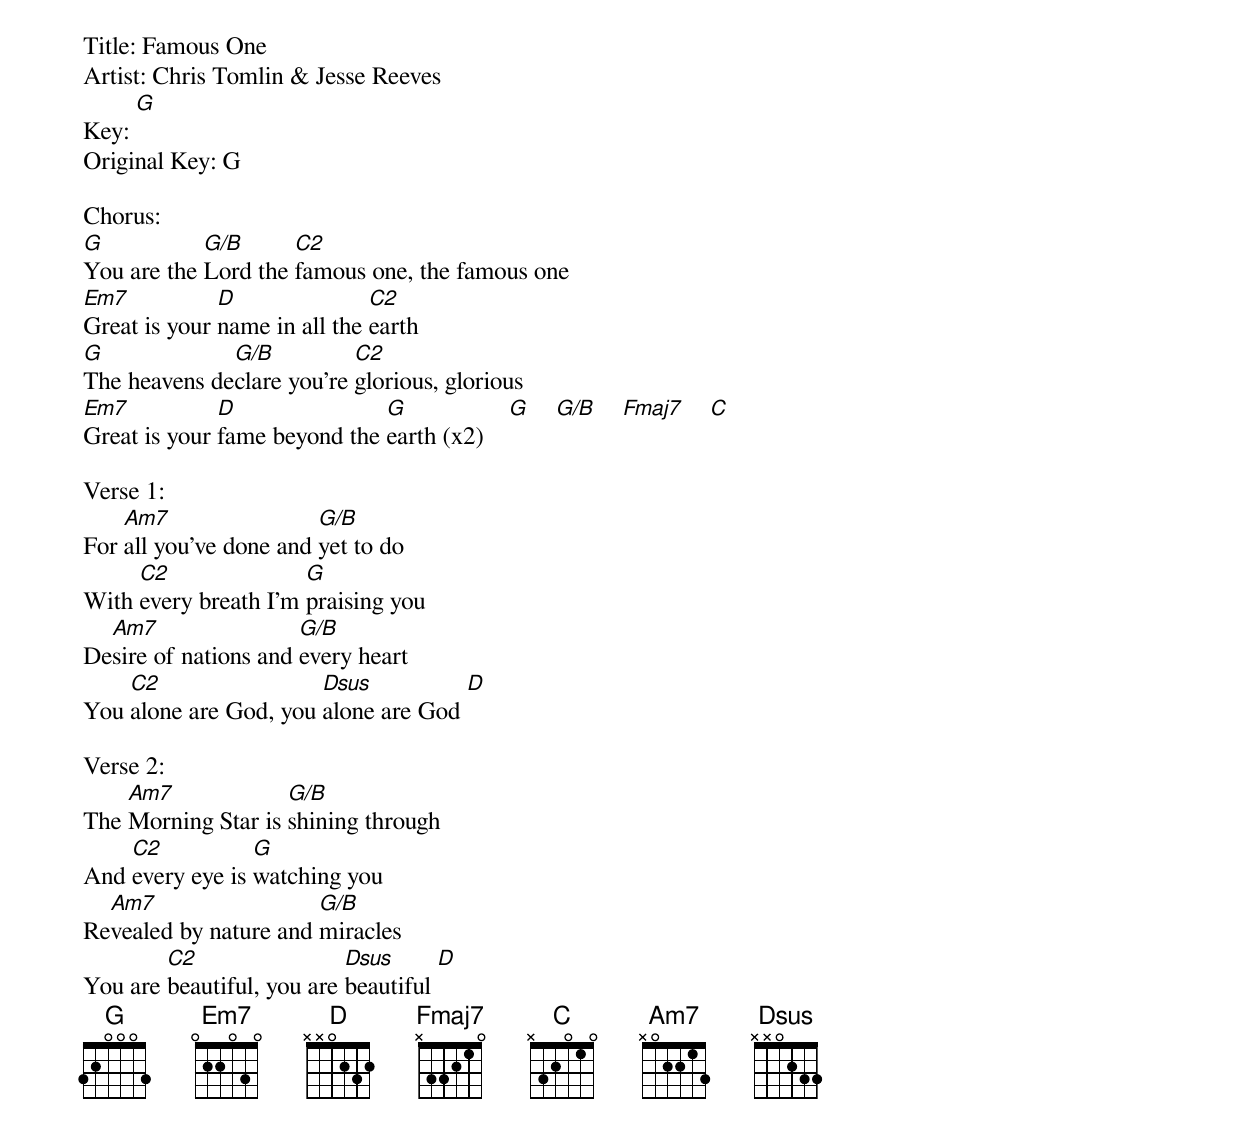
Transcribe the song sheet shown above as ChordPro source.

Title: Famous One
Artist: Chris Tomlin & Jesse Reeves
Key: [G]
Original Key: G

Chorus:
[G]You are the [G/B]Lord the [C2]famous one, the famous one
[Em7]Great is your [D]name in all the [C2]earth
[G]The heavens de[G/B]clare you're [C2]glorious, glorious
[Em7]Great is your [D]fame beyond the [G]earth (x2)    [G]    [G/B]    [Fmaj7]    [C]

Verse 1:
For [Am7]all you've done and [G/B]yet to do
With [C2]every breath I'm [G]praising you
De[Am7]sire of nations and [G/B]every heart
You [C2]alone are God, you [Dsus]alone are God [D]

Verse 2:
The [Am7]Morning Star is [G/B]shining through
And [C2]every eye is [G]watching you
Re[Am7]vealed by nature and [G/B]miracles
You are [C2]beautiful, you are [Dsus]beautiful [D]
